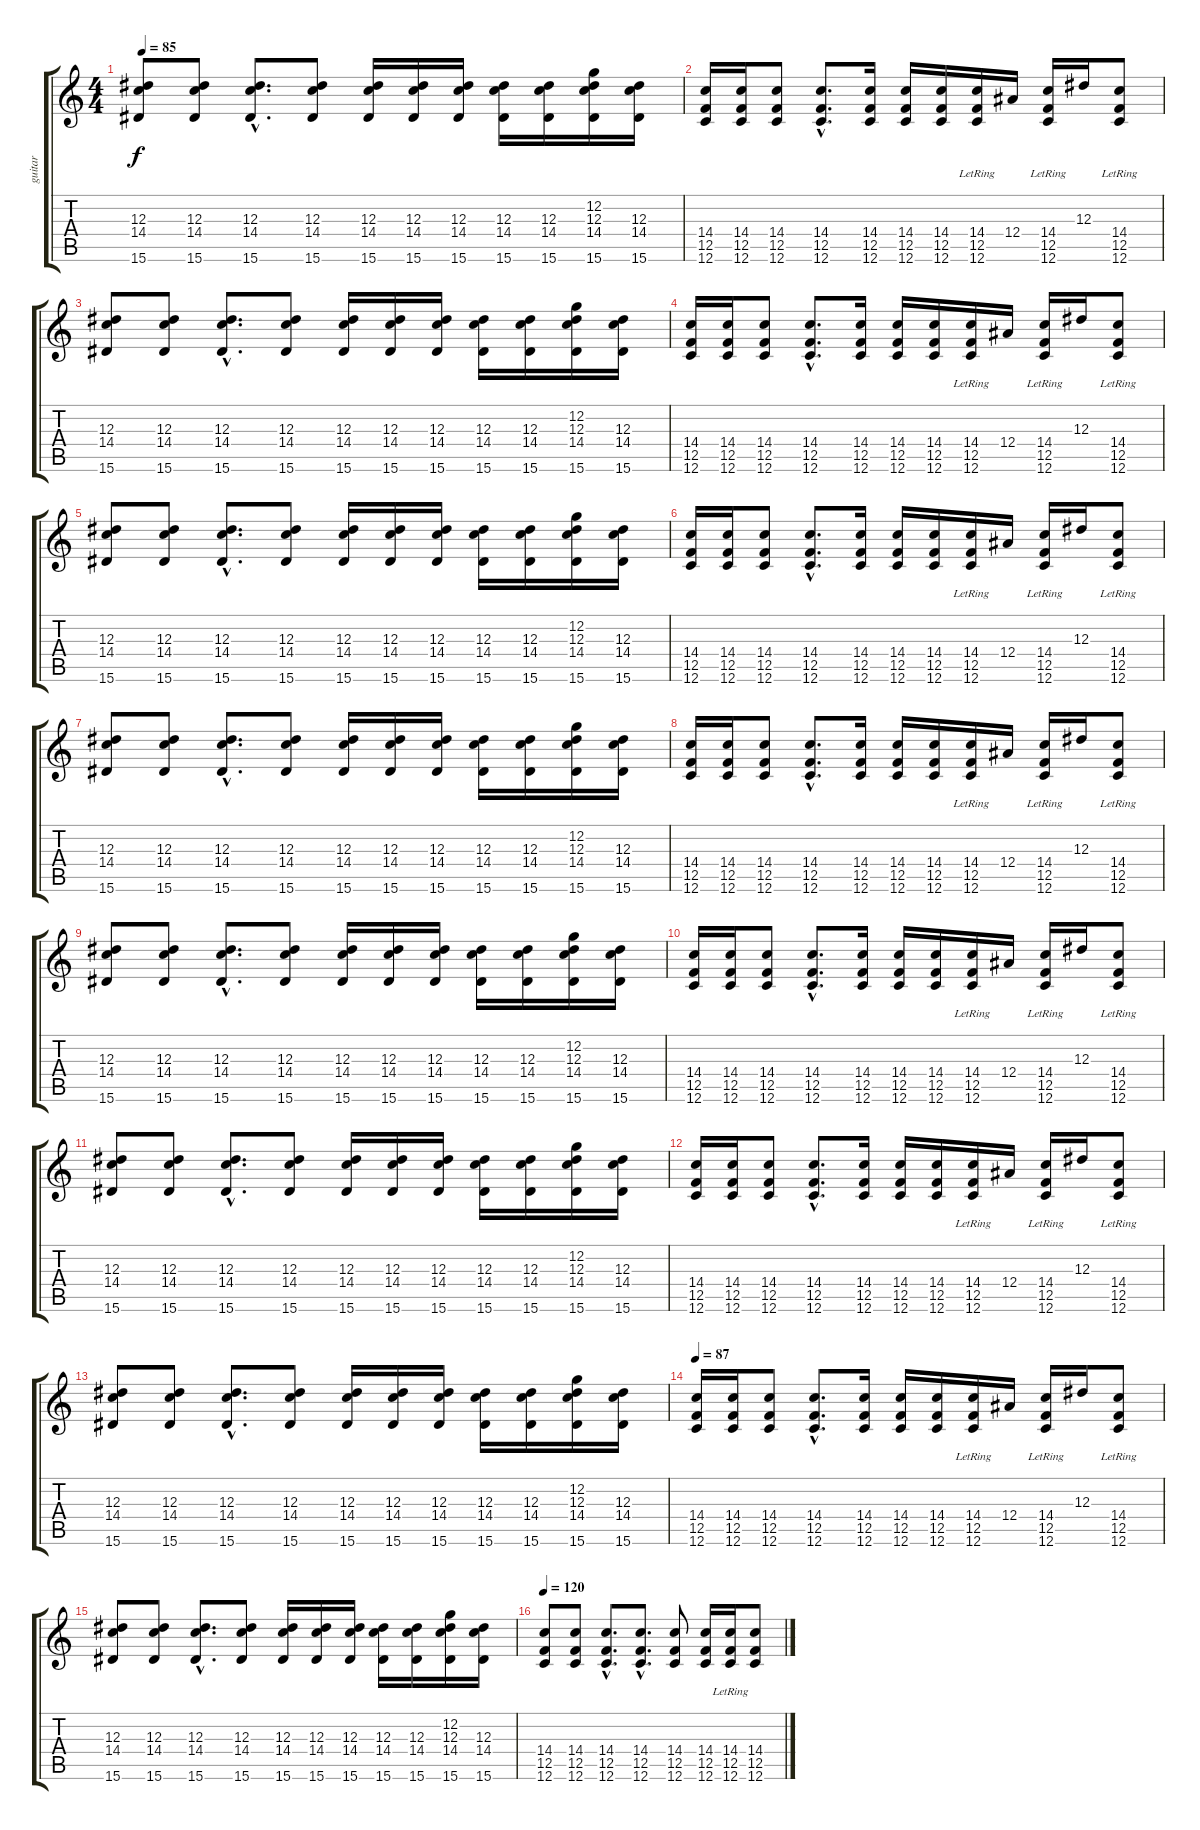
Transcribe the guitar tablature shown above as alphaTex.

\track ("guitar" "guitar") {instrument electricguitarjazz}
\staff {score tabs}
\tuning (C4 G3 Eb3 Bb2 F2 C2) {hide}
\ts (4 4)
\tempo 85
\clef g2
\ks c
(12.3 14.4 15.6).8{dy f} (12.3 14.4 15.6).8 (12.3{hac} 14.4{hac} 15.6{hac}).8{d} (12.3 14.4 15.6).8 (12.3 14.4 15.6).16 (12.3 14.4 15.6).16 (12.3 14.4 15.6).16 (12.3 14.4 15.6).16 (12.3 14.4 15.6).16 (12.2 12.3 14.4 15.6).16 (12.3 14.4 15.6).16 |
(14.4 12.5 12.6).16 (14.4 12.5 12.6).16 (14.4 12.5 12.6).8 (14.4{hac} 12.5{hac} 12.6{hac}).8{d} (14.4 12.5 12.6).16 (14.4 12.5 12.6).16 (14.4 12.5 12.6).16 (14.4 12.5{lr} 12.6{lr}).16 12.4.16 (14.4{lr} 12.5{lr} 12.6{lr}).16 12.3.16 (14.4{lr} 12.5{lr} 12.6{lr}).8 |
(12.3 14.4 15.6).8 (12.3 14.4 15.6).8 (12.3{hac} 14.4{hac} 15.6{hac}).8{d} (12.3 14.4 15.6).8 (12.3 14.4 15.6).16 (12.3 14.4 15.6).16 (12.3 14.4 15.6).16 (12.3 14.4 15.6).16 (12.3 14.4 15.6).16 (12.2 12.3 14.4 15.6).16 (12.3 14.4 15.6).16 |
(14.4 12.5 12.6).16 (14.4 12.5 12.6).16 (14.4 12.5 12.6).8 (14.4{hac} 12.5{hac} 12.6{hac}).8{d} (14.4 12.5 12.6).16 (14.4 12.5 12.6).16 (14.4 12.5 12.6).16 (14.4 12.5{lr} 12.6{lr}).16 12.4.16 (14.4{lr} 12.5{lr} 12.6{lr}).16 12.3.16 (14.4{lr} 12.5{lr} 12.6{lr}).8 |
(12.3 14.4 15.6).8 (12.3 14.4 15.6).8 (12.3{hac} 14.4{hac} 15.6{hac}).8{d} (12.3 14.4 15.6).8 (12.3 14.4 15.6).16 (12.3 14.4 15.6).16 (12.3 14.4 15.6).16 (12.3 14.4 15.6).16 (12.3 14.4 15.6).16 (12.2 12.3 14.4 15.6).16 (12.3 14.4 15.6).16 |
(14.4 12.5 12.6).16 (14.4 12.5 12.6).16 (14.4 12.5 12.6).8 (14.4{hac} 12.5{hac} 12.6{hac}).8{d} (14.4 12.5 12.6).16 (14.4 12.5 12.6).16 (14.4 12.5 12.6).16 (14.4 12.5{lr} 12.6{lr}).16 12.4.16 (14.4{lr} 12.5{lr} 12.6{lr}).16 12.3.16 (14.4{lr} 12.5{lr} 12.6{lr}).8 |
(12.3 14.4 15.6).8 (12.3 14.4 15.6).8 (12.3{hac} 14.4{hac} 15.6{hac}).8{d} (12.3 14.4 15.6).8 (12.3 14.4 15.6).16 (12.3 14.4 15.6).16 (12.3 14.4 15.6).16 (12.3 14.4 15.6).16 (12.3 14.4 15.6).16 (12.2 12.3 14.4 15.6).16 (12.3 14.4 15.6).16 |
(14.4 12.5 12.6).16 (14.4 12.5 12.6).16 (14.4 12.5 12.6).8 (14.4{hac} 12.5{hac} 12.6{hac}).8{d} (14.4 12.5 12.6).16 (14.4 12.5 12.6).16 (14.4 12.5 12.6).16 (14.4 12.5{lr} 12.6{lr}).16 12.4.16 (14.4{lr} 12.5{lr} 12.6{lr}).16 12.3.16 (14.4{lr} 12.5{lr} 12.6{lr}).8 |
(12.3 14.4 15.6).8 (12.3 14.4 15.6).8 (12.3{hac} 14.4{hac} 15.6{hac}).8{d} (12.3 14.4 15.6).8 (12.3 14.4 15.6).16 (12.3 14.4 15.6).16 (12.3 14.4 15.6).16 (12.3 14.4 15.6).16 (12.3 14.4 15.6).16 (12.2 12.3 14.4 15.6).16 (12.3 14.4 15.6).16 |
(14.4 12.5 12.6).16 (14.4 12.5 12.6).16 (14.4 12.5 12.6).8 (14.4{hac} 12.5{hac} 12.6{hac}).8{d} (14.4 12.5 12.6).16 (14.4 12.5 12.6).16 (14.4 12.5 12.6).16 (14.4 12.5{lr} 12.6{lr}).16 12.4.16 (14.4{lr} 12.5{lr} 12.6{lr}).16 12.3.16 (14.4{lr} 12.5{lr} 12.6{lr}).8 |
(12.3 14.4 15.6).8 (12.3 14.4 15.6).8 (12.3{hac} 14.4{hac} 15.6{hac}).8{d} (12.3 14.4 15.6).8 (12.3 14.4 15.6).16 (12.3 14.4 15.6).16 (12.3 14.4 15.6).16 (12.3 14.4 15.6).16 (12.3 14.4 15.6).16 (12.2 12.3 14.4 15.6).16 (12.3 14.4 15.6).16 |
(14.4 12.5 12.6).16 (14.4 12.5 12.6).16 (14.4 12.5 12.6).8 (14.4{hac} 12.5{hac} 12.6{hac}).8{d} (14.4 12.5 12.6).16 (14.4 12.5 12.6).16 (14.4 12.5 12.6).16 (14.4 12.5{lr} 12.6{lr}).16 12.4.16 (14.4{lr} 12.5{lr} 12.6{lr}).16 12.3.16 (14.4{lr} 12.5{lr} 12.6{lr}).8 |
(12.3 14.4 15.6).8 (12.3 14.4 15.6).8 (12.3{hac} 14.4{hac} 15.6{hac}).8{d} (12.3 14.4 15.6).8 (12.3 14.4 15.6).16 (12.3 14.4 15.6).16 (12.3 14.4 15.6).16 (12.3 14.4 15.6).16 (12.3 14.4 15.6).16 (12.2 12.3 14.4 15.6).16 (12.3 14.4 15.6).16 |
\tempo 87
(14.4 12.5 12.6).16 (14.4 12.5 12.6).16 (14.4 12.5 12.6).8 (14.4{hac} 12.5{hac} 12.6{hac}).8{d} (14.4 12.5 12.6).16 (14.4 12.5 12.6).16 (14.4 12.5 12.6).16 (14.4 12.5{lr} 12.6{lr}).16 12.4.16 (14.4{lr} 12.5{lr} 12.6{lr}).16 12.3.16 (14.4{lr} 12.5{lr} 12.6{lr}).8 |
(12.3 14.4 15.6).8 (12.3 14.4 15.6).8 (12.3{hac} 14.4{hac} 15.6{hac}).8{d} (12.3 14.4 15.6).8 (12.3 14.4 15.6).16 (12.3 14.4 15.6).16 (12.3 14.4 15.6).16 (12.3 14.4 15.6).16 (12.3 14.4 15.6).16 (12.2 12.3 14.4 15.6).16 (12.3 14.4 15.6).16 |
\section ("" "")
\tempo 120
(14.4 12.5 12.6).8 (14.4 12.5 12.6).8 (14.4{hac} 12.5{hac} 12.6{hac}).8{d} (14.4{hac} 12.5{hac} 12.6{hac}).8{d} (14.4 12.5 12.6).8 (14.4 12.5 12.6).16 (14.4 12.5{lr} 12.6{lr}).16 (14.4 12.5 12.6).8
